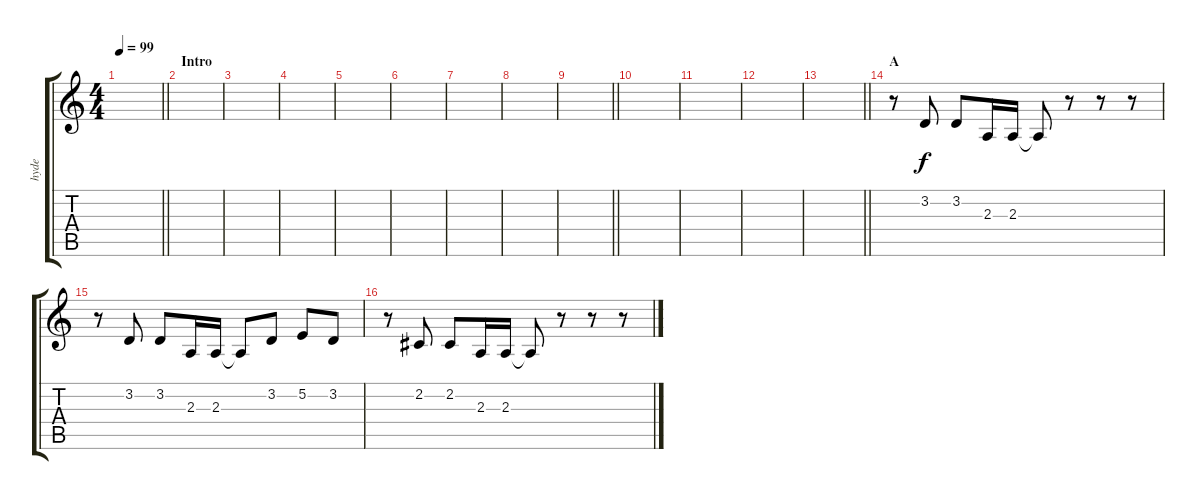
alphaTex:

\track ("hyde" "hyde") {instrument cello}
\staff {score tabs}
\tuning (E4 B3 G3 D3 A2 E2) {hide}
\ts (4 4)
\tempo 99
\clef g2
\barLineRight lightlight
\ks c
|
\section ("" "Intro")
|
|
|
|
|
|
|
\barLineRight lightlight
|
|
|
|
\barLineRight lightlight
|
\section ("" "A")
r.8 3.2.8 3.2.8 2.3.16 2.3.16 2.3{t}.8 r.8 r.8 r.8 |
r.8 3.2.8 3.2.8 2.3.16 2.3.16 2.3{t}.8 3.2.8 5.2.8 3.2.8 |
r.8 2.2.8 2.2.8 2.3.16 2.3.16 2.3{t}.8 r.8 r.8 r.8
